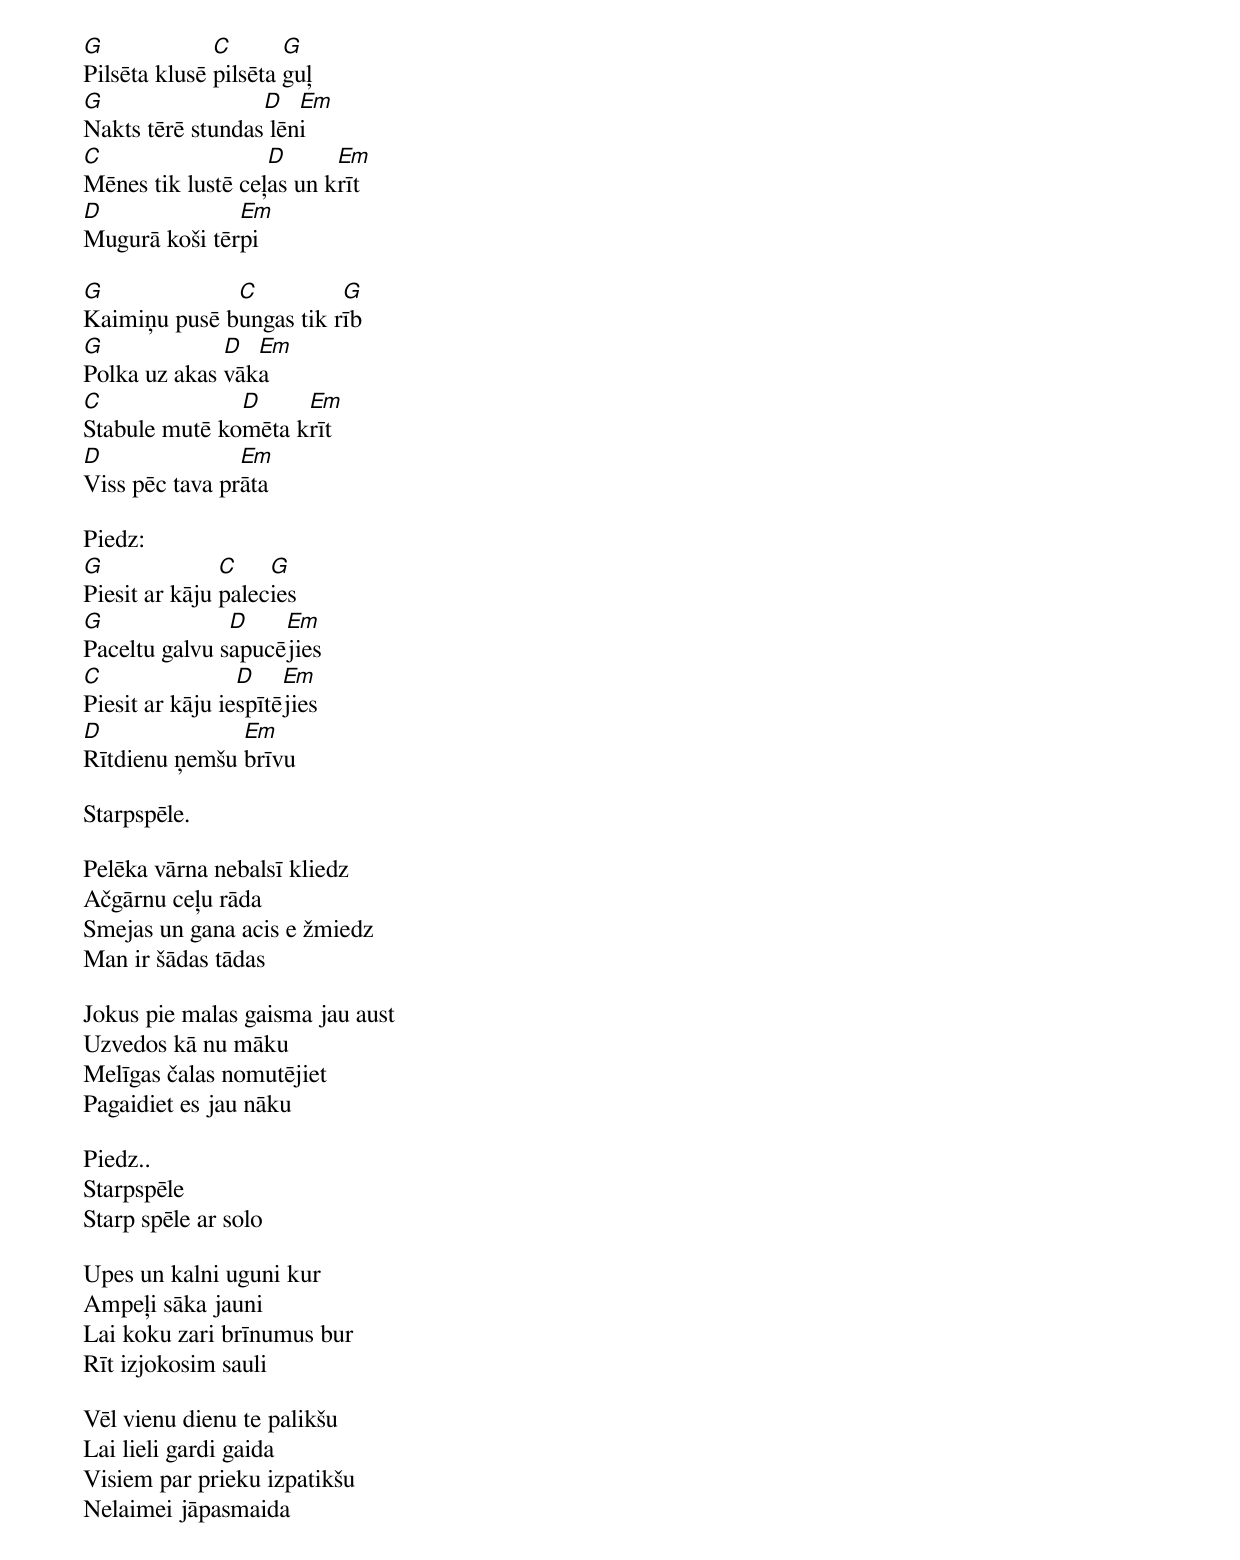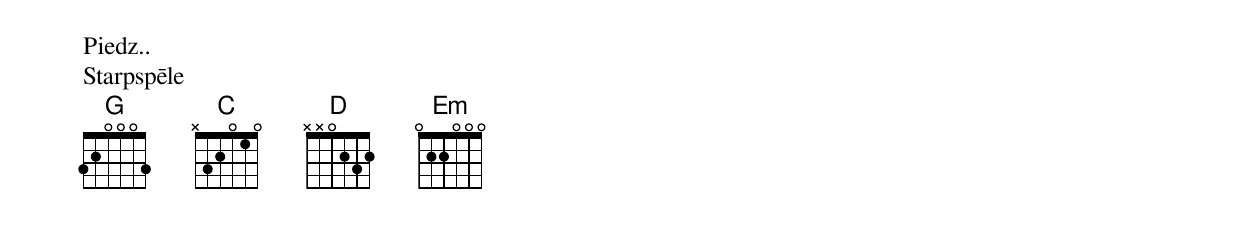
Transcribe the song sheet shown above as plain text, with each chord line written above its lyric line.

G             C       G
Pilsēta klusē pilsēta guļ
G                 D   Em
Nakts tērē stundas lēni
C                  D      Em
Mēnes tik lustē ceļas un krīt
D              Em
Mugurā koši tērpi

G             C          G
Kaimiņu pusē bungas tik rīb
G             D  Em
Polka uz akas vāka
C              D     Em
Stabule mutē komēta krīt
D               Em
Viss pēc tava prāta

Piedz:
G              C    G
Piesit ar kāju palecies
G              D    Em
Paceltu galvu sapucējies
C                D    Em
Piesit ar kāju iespītējies
D              Em
Rītdienu ņemšu brīvu

Starpspēle.

Pelēka vārna nebalsī kliedz
Ačgārnu ceļu rāda
Smejas un gana acis e žmiedz
Man ir šādas tādas

Jokus pie malas gaisma jau aust
Uzvedos kā nu māku
Melīgas čalas nomutējiet
Pagaidiet es jau nāku

Piedz..
Starpspēle
Starp spēle ar solo

Upes un kalni uguni kur
Ampeļi sāka jauni
Lai koku zari brīnumus bur
Rīt izjokosim sauli

Vēl vienu dienu te palikšu
Lai lieli gardi gaida
Visiem par prieku izpatikšu
Nelaimei jāpasmaida

Piedz..
Starpspēle
